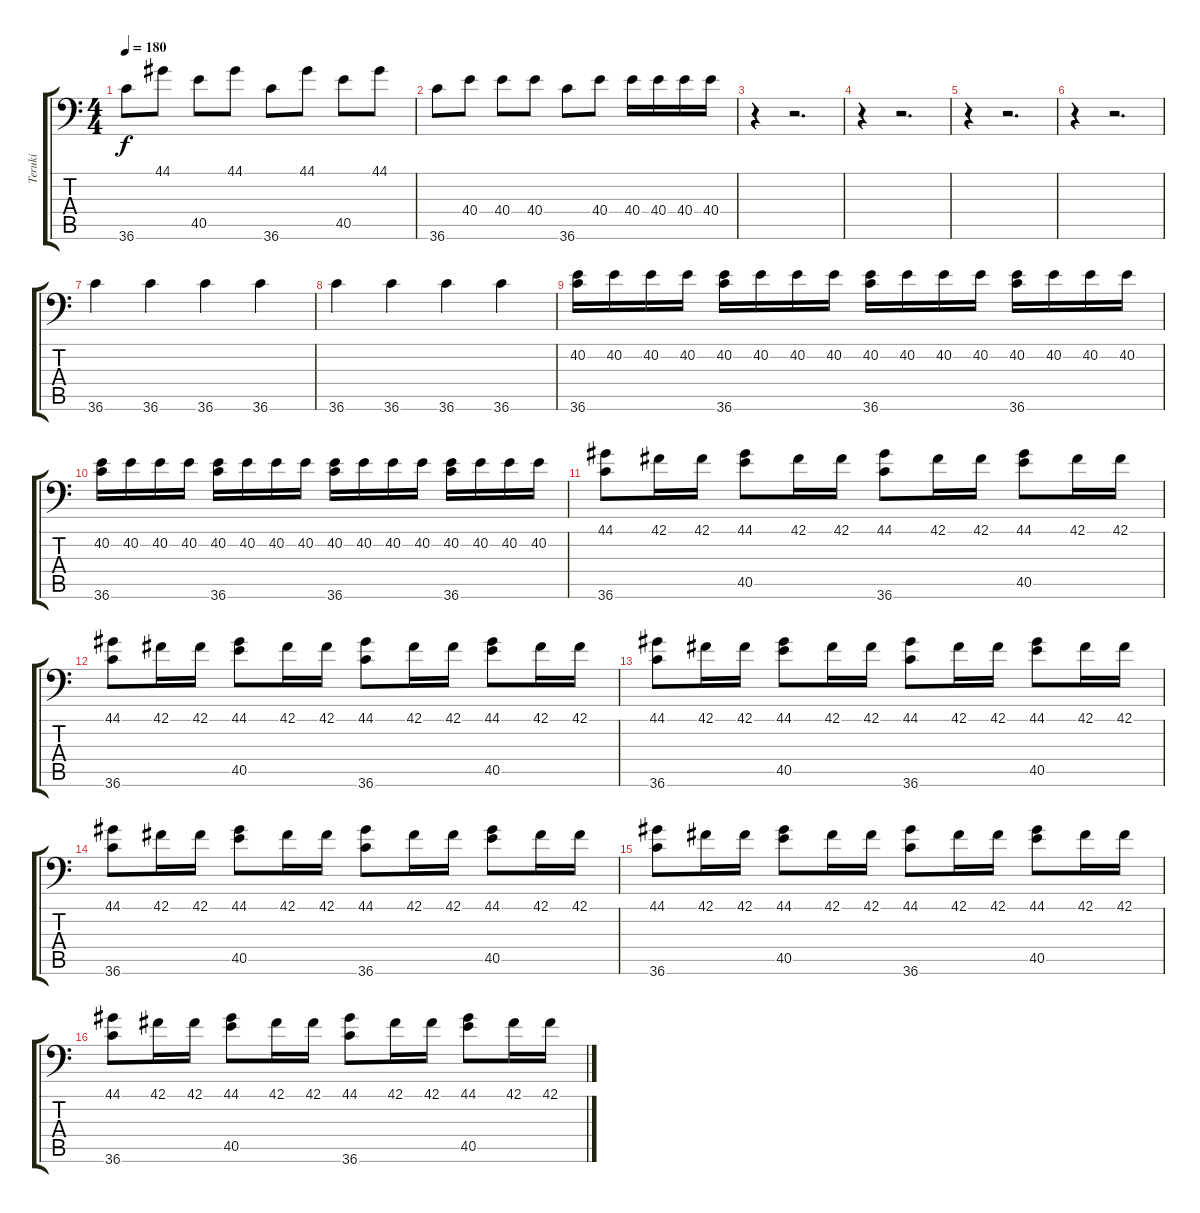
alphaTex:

\track ("Teruki" "Teruki") {instrument acousticgrandpiano}
\staff {score tabs}
\tuning (C-1 C-1 C-1 C-1 C-1 C-1) {hide}
\ts (4 4)
\tempo 180
\clef f4
\ks c
36.6.8{dy f} 44.1.8 40.5.8 44.1.8 36.6.8 44.1.8 40.5.8 44.1.8 |
36.6.8 40.4.8 40.4.8 40.4.8 36.6.8 40.4.8 40.4.16 40.4.16 40.4.16 40.4.16 |
r.4 r.2{d} |
r.4 r.2{d} |
r.4 r.2{d} |
r.4 r.2{d} |
36.6.4 36.6.4 36.6.4 36.6.4 |
36.6.4 36.6.4 36.6.4 36.6.4 |
(40.2 36.6).16 40.2.16 40.2.16 40.2.16 (40.2 36.6).16 40.2.16 40.2.16 40.2.16 (40.2 36.6).16 40.2.16 40.2.16 40.2.16 (40.2 36.6).16 40.2.16 40.2.16 40.2.16 |
(40.2 36.6).16 40.2.16 40.2.16 40.2.16 (40.2 36.6).16 40.2.16 40.2.16 40.2.16 (40.2 36.6).16 40.2.16 40.2.16 40.2.16 (40.2 36.6).16 40.2.16 40.2.16 40.2.16 |
(44.1 36.6).8 42.1.16 42.1.16 (44.1 40.5).8 42.1.16 42.1.16 (44.1 36.6).8 42.1.16 42.1.16 (44.1 40.5).8 42.1.16 42.1.16 |
(44.1 36.6).8 42.1.16 42.1.16 (44.1 40.5).8 42.1.16 42.1.16 (44.1 36.6).8 42.1.16 42.1.16 (44.1 40.5).8 42.1.16 42.1.16 |
(44.1 36.6).8 42.1.16 42.1.16 (44.1 40.5).8 42.1.16 42.1.16 (44.1 36.6).8 42.1.16 42.1.16 (44.1 40.5).8 42.1.16 42.1.16 |
(44.1 36.6).8 42.1.16 42.1.16 (44.1 40.5).8 42.1.16 42.1.16 (44.1 36.6).8 42.1.16 42.1.16 (44.1 40.5).8 42.1.16 42.1.16 |
(44.1 36.6).8 42.1.16 42.1.16 (44.1 40.5).8 42.1.16 42.1.16 (44.1 36.6).8 42.1.16 42.1.16 (44.1 40.5).8 42.1.16 42.1.16 |
(44.1 36.6).8 42.1.16 42.1.16 (44.1 40.5).8 42.1.16 42.1.16 (44.1 36.6).8 42.1.16 42.1.16 (44.1 40.5).8 42.1.16 42.1.16
